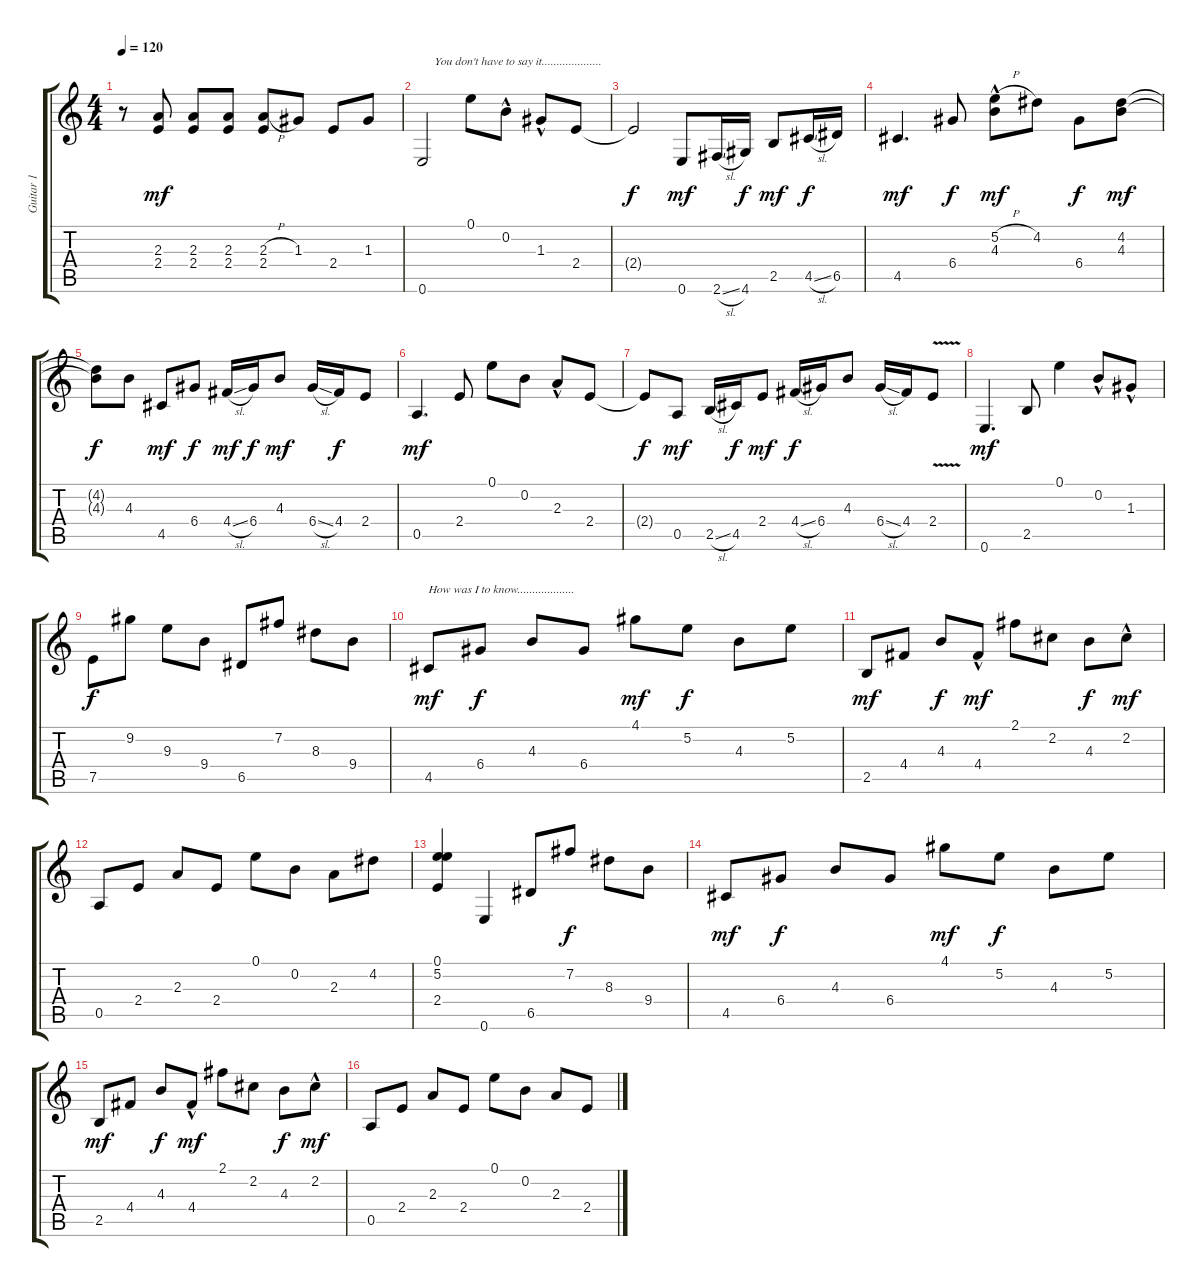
\track ("Guitar 1" "Guitar 1") {instrument acousticguitarsteel}
\staff {score tabs}
\tuning (E4 B3 G3 D3 A2 E2) {hide}
\ts (4 4)
\tempo 120
\clef g2
\ks c
r.8{dy mf} (2.3 2.4).8 (2.3 2.4).8 (2.3 2.4).8 (2.3{h} 2.4).8 1.3.8 2.4.8 1.3.8 |
0.6.2{txt "    You don't have to say it...................."} 0.1.8 0.2{hac}.8 1.3{hac}.8 2.4.8 |
2.4{t}.2{dy f} 0.6.8{dy mf} 2.6{sl}.16 4.6.16{dy f} 2.5.8{dy mf} 4.5{sl}.16{dy f} 6.5.16 |
4.5.4{d dy mf} 6.4.8{dy f} (5.2{h hac} 4.3).8{dy mf} 4.2.8 6.4.8{dy f} (4.2 4.3).8{dy mf} |
(4.2{t} 4.3{t}).8{dy f} 4.3.8 4.5.8{dy mf} 6.4.8{dy f} 4.4{sl}.16{dy mf} 6.4.16{dy f} 4.3.8{dy mf} 6.4{sl}.16 4.4.16{dy f} 2.4.8 |
0.5.4{d dy mf} 2.4.8 0.1.8 0.2.8 2.3{hac}.8 2.4.8 |
2.4{t}.8{dy f} 0.5.8{dy mf} 2.5{sl}.16 4.5.16{dy f} 2.4.8{dy mf} 4.4{sl}.16{dy f} 6.4.16 4.3.8 6.4{sl}.16 4.4.16 2.4{v}.8 |
0.6.4{d dy mf} 2.5.8 0.1.4 0.2{hac}.8 1.3{hac}.8 |
7.5.8{dy f} 9.2.8 9.3.8 9.4.8 6.5.8 7.2.8 8.3.8 9.4.8 |
4.5.8{txt "How was I to know..................." dy mf} 6.4.8{dy f} 4.3.8 6.4.8 4.1.8{dy mf} 5.2.8{dy f} 4.3.8 5.2.8 |
2.5.8{dy mf} 4.4.8 4.3.8{dy f} 4.4{hac}.8{dy mf} 2.1.8 2.2.8 4.3.8{dy f} 2.2{hac}.8{dy mf} |
0.5.8 2.4.8 2.3.8 2.4.8 0.1.8 0.2.8 2.3.8 4.2.8 |
(0.1 5.2 2.4).4 0.6.4 6.5.8 7.2.8{dy f} 8.3.8 9.4.8 |
4.5.8{dy mf} 6.4.8{dy f} 4.3.8 6.4.8 4.1.8{dy mf} 5.2.8{dy f} 4.3.8 5.2.8 |
2.5.8{dy mf} 4.4.8 4.3.8{dy f} 4.4{hac}.8{dy mf} 2.1.8 2.2.8 4.3.8{dy f} 2.2{hac}.8{dy mf} |
0.5.8 2.4.8 2.3.8 2.4.8 0.1.8 0.2.8 2.3.8 2.4.8
